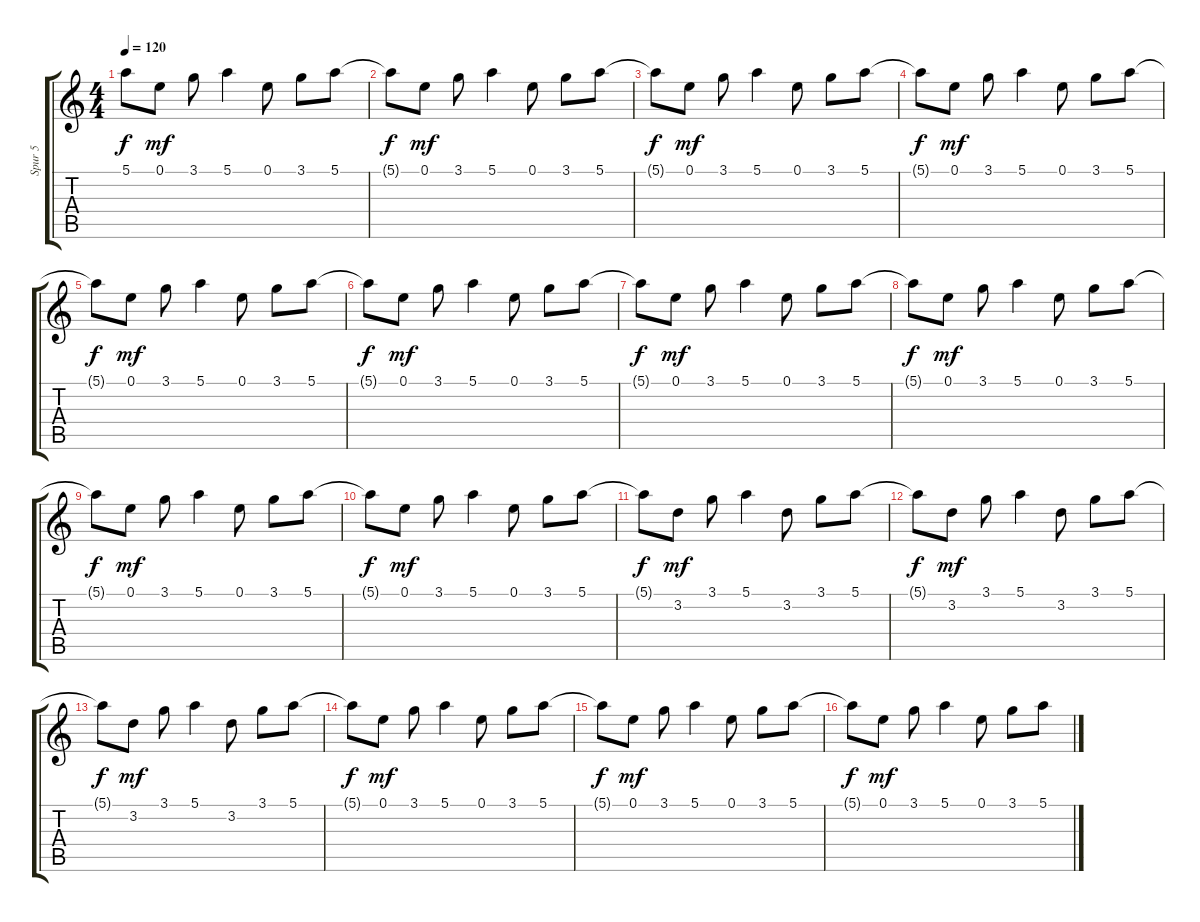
\track ("Spur 5" "Spur 5") {instrument electricguitarmuted}
\staff {score tabs}
\tuning (E4 B3 G3 D3 A2 E2) {hide}
\ts (4 4)
\tempo 120
\clef g2
\ks c
5.1{t}.8{dy f} 0.1.8{dy mf} 3.1.8 5.1.4 0.1.8 3.1.8 5.1.8 |
5.1{t}.8{dy f} 0.1.8{dy mf} 3.1.8 5.1.4 0.1.8 3.1.8 5.1.8 |
5.1{t}.8{dy f} 0.1.8{dy mf} 3.1.8 5.1.4 0.1.8 3.1.8 5.1.8 |
5.1{t}.8{dy f} 0.1.8{dy mf} 3.1.8 5.1.4 0.1.8 3.1.8 5.1.8 |
5.1{t}.8{dy f} 0.1.8{dy mf} 3.1.8 5.1.4 0.1.8 3.1.8 5.1.8 |
5.1{t}.8{dy f} 0.1.8{dy mf} 3.1.8 5.1.4 0.1.8 3.1.8 5.1.8 |
5.1{t}.8{dy f} 0.1.8{dy mf} 3.1.8 5.1.4 0.1.8 3.1.8 5.1.8 |
5.1{t}.8{dy f} 0.1.8{dy mf} 3.1.8 5.1.4 0.1.8 3.1.8 5.1.8 |
5.1{t}.8{dy f} 0.1.8{dy mf} 3.1.8 5.1.4 0.1.8 3.1.8 5.1.8 |
5.1{t}.8{dy f} 0.1.8{dy mf} 3.1.8 5.1.4 0.1.8 3.1.8 5.1.8 |
5.1{t}.8{dy f} 3.2.8{dy mf} 3.1.8 5.1.4 3.2.8 3.1.8 5.1.8 |
5.1{t}.8{dy f} 3.2.8{dy mf} 3.1.8 5.1.4 3.2.8 3.1.8 5.1.8 |
5.1{t}.8{dy f} 3.2.8{dy mf} 3.1.8 5.1.4 3.2.8 3.1.8 5.1.8 |
5.1{t}.8{dy f} 0.1.8{dy mf} 3.1.8 5.1.4 0.1.8 3.1.8 5.1.8 |
5.1{t}.8{dy f} 0.1.8{dy mf} 3.1.8 5.1.4 0.1.8 3.1.8 5.1.8 |
5.1{t}.8{dy f} 0.1.8{dy mf} 3.1.8 5.1.4 0.1.8 3.1.8 5.1.8
